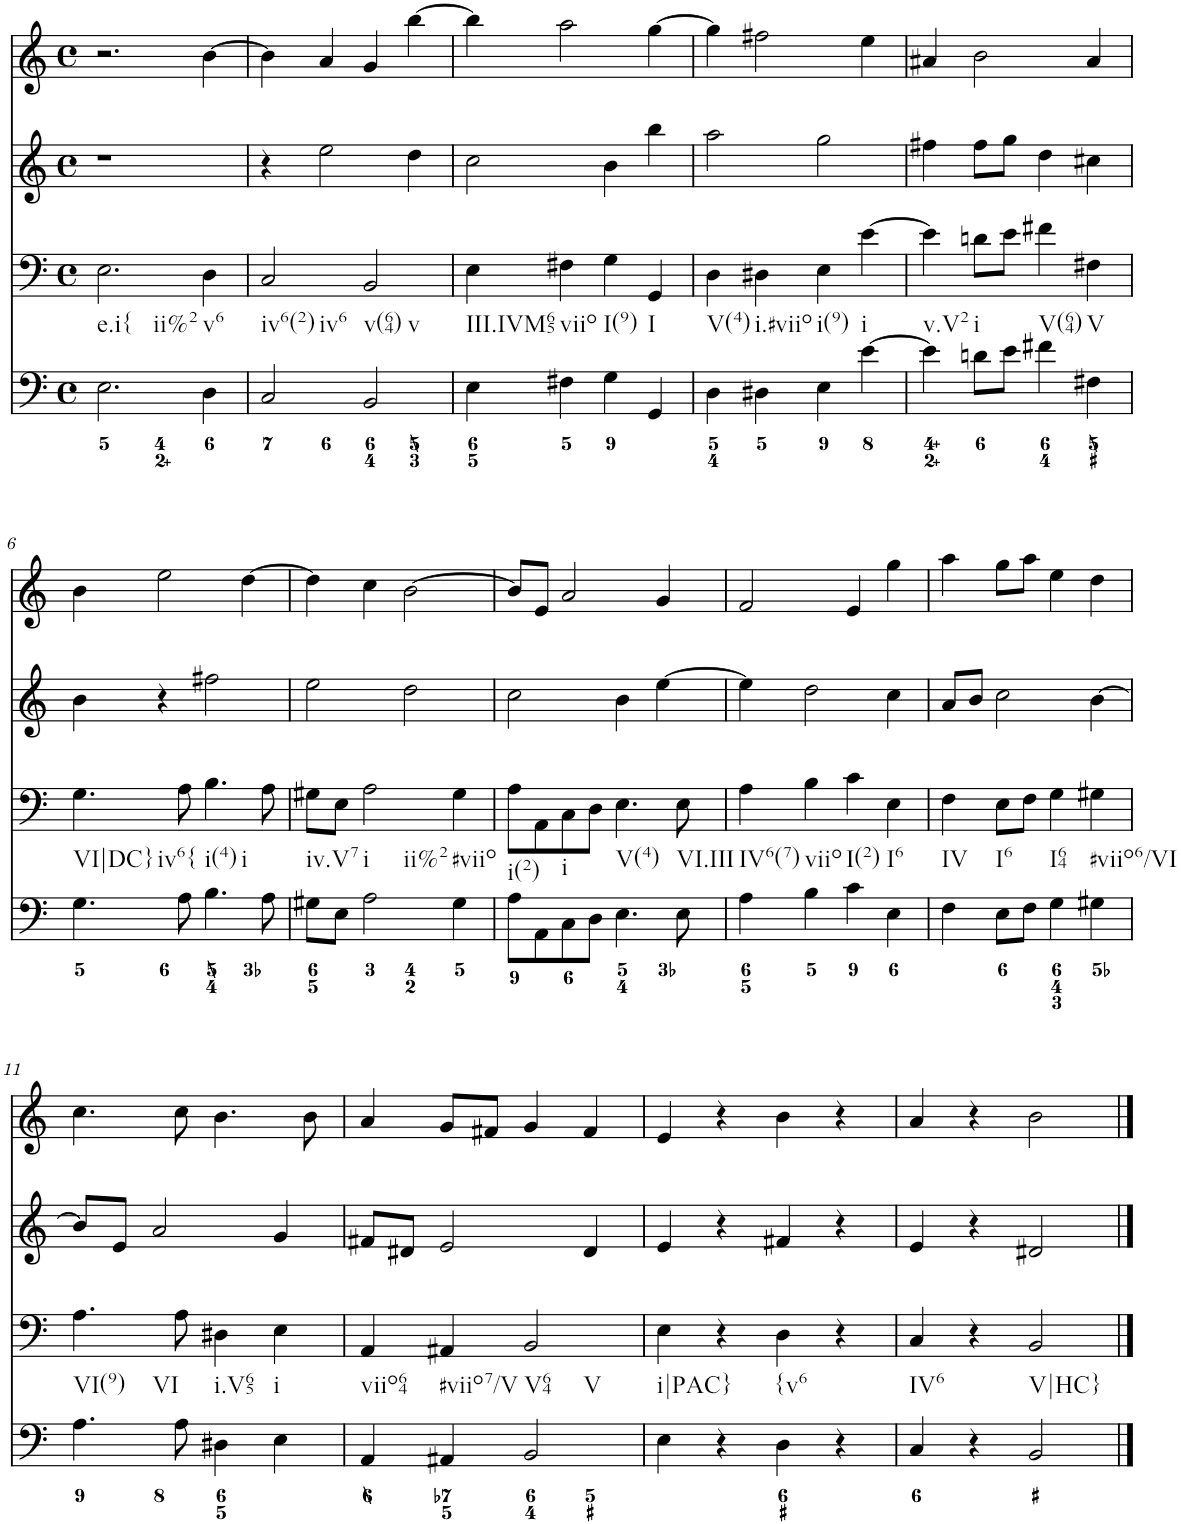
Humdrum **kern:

**kern	**kern	**kern	**kern
*part4	*part3	*part2	*part1
*staff4	*staff3	*staff2	*staff1
*I"Piano	*I"Piano	*I"Piano	*I"Piano
*I'Pno	*I'Pno	*I'Pno	*I'Pno
*clefF4	*clefF4	*clefG2	*clefG2
*k[]	*k[]	*k[]	*k[]
*M4/4	*M4/4	*M4/4	*M4/4
*met(c)	*met(c)	*met(c)	*met(c)
=1	=1	=1	=1
!	!LO:TX:b:t=e.i{	!	!
!	!LO:TX:b:t=ii%2	!	!
2.E\	2.E\	1r	2.r
!	!LO:TX:b:t=v6	!	!
4D\	4D\	.	[4b\
=2	=2	=2	=2
!	!LO:TX:b:t=iv6(2)	!	!
!	!LO:TX:b:t=iv6	!	!
2C/	2C/	4r	4b\]
.	.	2ee\	4a/
!	!LO:TX:b:t=v(64)	!	!
!	!LO:TX:b:t=v	!	!
2BB/	2BB/	.	4g/
.	.	4dd\	[4bb\
=3	=3	=3	=3
!	!LO:TX:b:t=III.IVM65	!	!
4E\	4E\	2cc\	4bb\]
!	!LO:TX:b:t=viio	!	!
4F#X\	4F#X\	.	2aa\
!	!LO:TX:b:t=I(9)	!	!
4G\	4G\	4b\	.
!	!LO:TX:b:t=I	!	!
4GG/	4GG/	4bb\	[4gg\
=4	=4	=4	=4
!	!LO:TX:b:t=V(4)	!	!
4D\	4D\	2aa\	4gg\]
!	!LO:TX:b:t=i.#viio	!	!
4D#X\	4D#X\	.	2ff#X\
!	!LO:TX:b:t=i(9)	!	!
4E\	4E\	2gg\	.
!	!LO:TX:b:t=i	!	!
[4e\	[4e\	.	4ee\
=5	=5	=5	=5
!	!LO:TX:b:t=v.V2	!	!
4e\]	4e\]	4ff#X\	4a#X/
!	!LO:TX:b:t=i	!	!
8dn\L	8dn\L	8ff#\L	2b\
8e\J	8e\J	8gg\J	.
!	!LO:TX:b:t=V(64)	!	!
4f#X\	4f#X\	4dd\	.
!	!LO:TX:b:t=V	!	!
4F#X\	4F#X\	4cc#X\	4a#/
!!LO:LB:g=z
=6	=6	=6	=6
!	!LO:TX:b:t=VI|DC}	!	!
!	!LO:TX:b:t=iv6{	!	!
4.G\	4.G\	4b\	4b\
.	.	4r	2ee\
8A\	8A\	.	.
!	!LO:TX:b:t=i(4)	!	!
!	!LO:TX:b:t=i	!	!
4.B\	4.B\	2ff#X\	.
.	.	.	[4dd\
8A\	8A\	.	.
=7	=7	=7	=7
!	!LO:TX:b:t=iv.V7	!	!
8G#X\L	8G#X\L	2ee\	4dd\]
8E\J	8E\J	.	.
!	!LO:TX:b:t=i	!	!
!	!LO:TX:b:t=ii%2	!	!
2A\	2A\	.	4cc\
.	.	2dd\	[2b\
!	!LO:TX:b:t=#viio	!	!
4G#\	4G#\	.	.
=8	=8	=8	=8
!	!LO:TX:b:t=i(2)	!	!
8A\L	8A\L	2cc\	8b/L]
8AA\	8AA\	.	8e/J
!	!LO:TX:b:t=i	!	!
8C\	8C\	.	2a/
8D\J	8D\J	.	.
!	!LO:TX:b:t=V(4)	!	!
4.E\	4.E\	4b\	.
.	.	[4ee\	4g/
!	!LO:TX:b:t=VI.III	!	!
8E\	8E\	.	.
=9	=9	=9	=9
!	!LO:TX:b:t=IV6(7)	!	!
4A\	4A\	4ee\]	2f/
!	!LO:TX:b:t=viio	!	!
4B\	4B\	2dd\	.
!	!LO:TX:b:t=I(2)	!	!
4c\	4c\	.	4e/
!	!LO:TX:b:t=I6	!	!
4E\	4E\	4cc\	4gg\
=10	=10	=10	=10
!	!LO:TX:b:t=IV	!	!
4F\	4F\	8a/L	4aa\
.	.	8b/J	.
!	!LO:TX:b:t=I6	!	!
8E\L	8E\L	2cc\	8gg\L
8F\J	8F\J	.	8aa\J
!	!LO:TX:b:t=I64	!	!
4G\	4G\	.	4ee\
!	!LO:TX:b:t=#viio6/VI	!	!
4G#X\	4G#X\	[4b\	4dd\
!!LO:LB:g=z
=11	=11	=11	=11
!	!LO:TX:b:t=VI(9)	!	!
!	!LO:TX:b:t=VI	!	!
4.A\	4.A\	8b/L]	4.cc\
.	.	8e/J	.
.	.	2a/	.
8A\	8A\	.	8cc\
!	!LO:TX:b:t=i.V65	!	!
4D#X\	4D#X\	.	4.b\
!	!LO:TX:b:t=i	!	!
4E\	4E\	4g/	.
.	.	.	8b\
=12	=12	=12	=12
!	!LO:TX:b:t=viio64	!	!
4AA/	4AA/	8f#X/L	4a/
.	.	8d#X/J	.
!	!LO:TX:b:t=#viio7/V	!	!
4AA#X/	4AA#X/	2e/	8g/L
.	.	.	8f#X/J
!	!LO:TX:b:t=V64	!	!
!	!LO:TX:b:t=V	!	!
2BB/	2BB/	.	4g/
.	.	4d#/	4f#/
=13	=13	=13	=13
!	!LO:TX:b:t=i|PAC}	!	!
4E\	4E\	4e/	4e/
4r	4r	4r	4r
!	!LO:TX:b:t={v6	!	!
4D\	4D\	4f#X/	4b\
4r	4r	4r	4r
=14	=14	=14	=14
!	!LO:TX:b:t=IV6	!	!
4C/	4C/	4e/	4a/
4r	4r	4r	4r
!	!LO:TX:b:t=V|HC}	!	!
2BB/	2BB/	2d#X/	2b\
==	==	==	==
*-	*-	*-	*-
